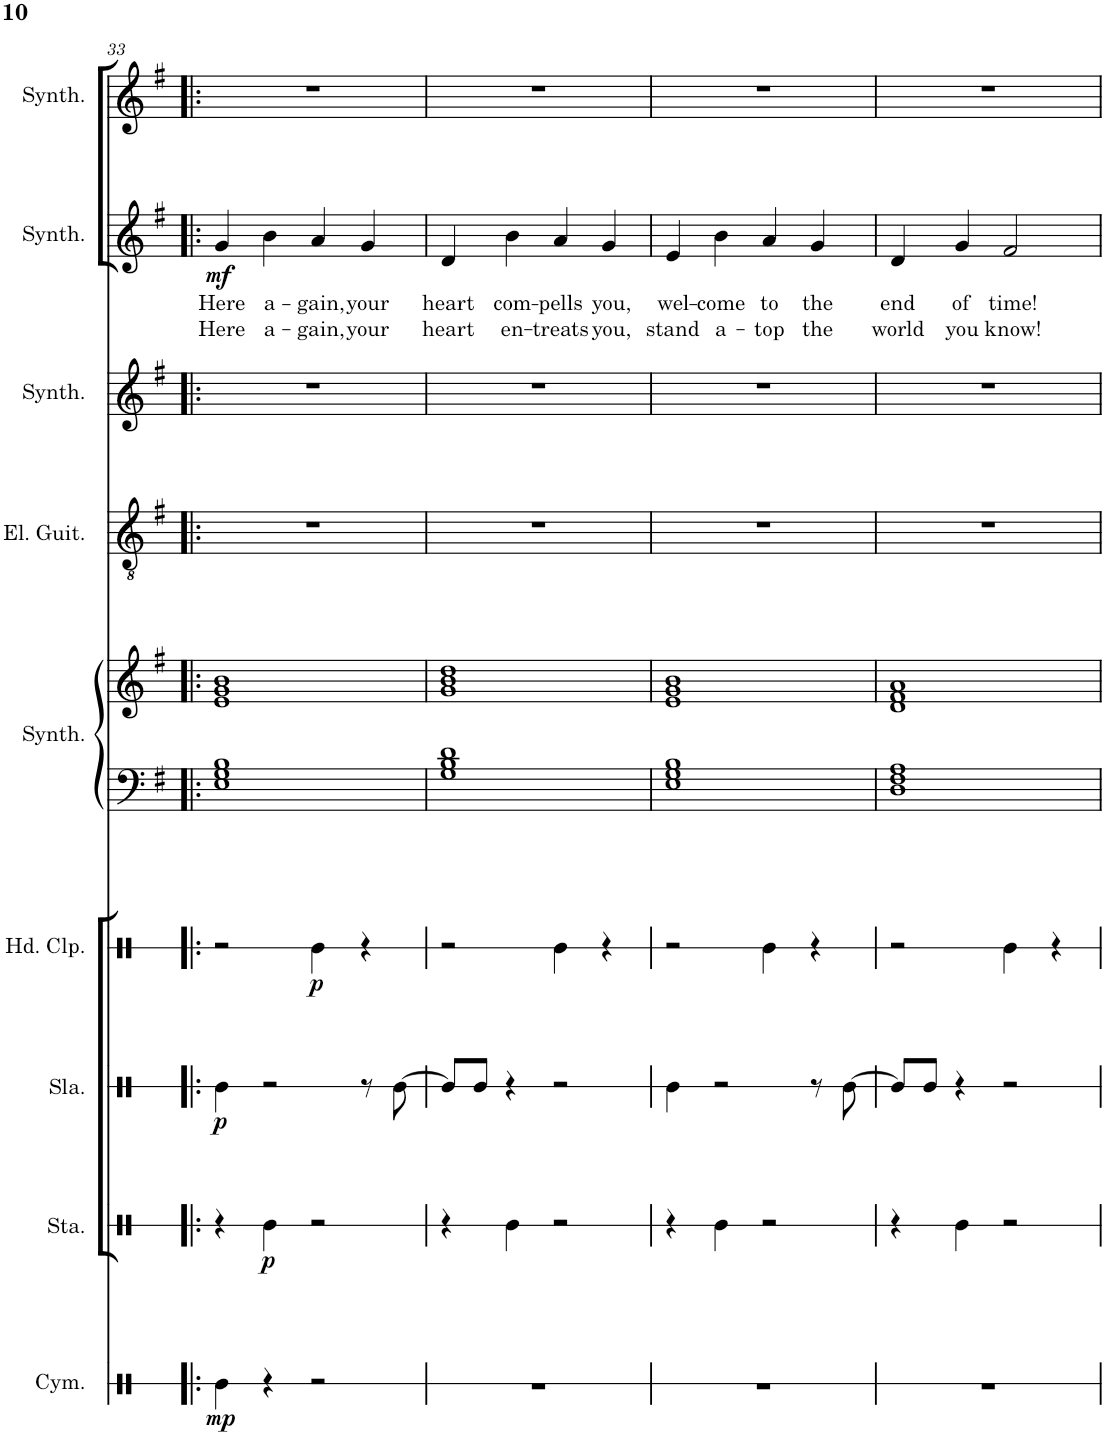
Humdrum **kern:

**kern	**dynam	**kern	**dynam	**kern	**dynam	**kern	**dynam	**kern	**kern	**kern	**kern	**kern	**text	**text	**dynam	**kern
*part9	*part9	*part8	*part8	*part7	*part7	*part6	*part6	*part5	*part5	*part4	*part3	*part2	*part2	*part2	*part2	*part1
*staff10	*staff10	*staff9	*staff9	*staff8	*staff8	*staff7	*staff7	*staff6	*staff5	*staff4	*staff3	*staff2	*staff2	*staff2	*staff2	*staff1
*I"Cymbal	*	*I"Stamp	*	*I"Slap	*	*I"Hand Clap	*	*I"Atmosphere Synthesizer	*	*I"Electric Guitar	*I"Pad Synthesizer	*I"Rain Synthesizer	*	*	*	*I"Square Synthesizer
*I'Cym.	*	*I'Sta.	*	*I'Sla.	*	*I'Hd. Clp.	*	*I'Synth.	*	*I'El. Guit.	*I'Synth.	*I'Synth.	*	*	*	*I'Synth.
!!LO:PB:g=z
*clefX	*	*clefX	*	*clefX	*	*clefX	*	*clefF4	*clefG2	*clefGv2	*clefG2	*clefG2	*	*	*	*clefG2
*k[]	*	*k[]	*	*k[]	*	*k[]	*	*k[f#]	*k[f#]	*k[f#]	*k[f#]	*k[f#]	*	*	*	*k[f#]
*M4/4	*	*M4/4	*	*M4/4	*	*M4/4	*	*M4/4	*M4/4	*M4/4	*M4/4	*M4/4	*	*	*	*M4/4
=33!|:	=33!|:	=33!|:	=33!|:	=33!|:	=33!|:	=33!|:	=33!|:	=33!|:	=33!|:	=33!|:	=33!|:	=33!|:	=33!|:	=33!|:	=33!|:	=33!|:
!	!LO:DY:b	!	!	!	!LO:DY:b	!	!	!	!	!	!	!	!LO:LY:b	!LO:LY:b	!LO:DY:b	!
4Re\	mp	4r	.	4Re\	p	2r	.	1E 1G 1B	1e 1g 1b	1r	1r	4g/	Here	Here	mf	1r
!	!	!	!LO:DY:b	!	!	!	!	!	!	!	!	!	!LO:LY:b	!LO:LY:b	!	!
4r	.	4Re\	p	2r	.	.	.	.	.	.	.	4b\	a-	a-	.	.
!	!	!	!	!	!	!	!LO:DY:b	!	!	!	!	!	!LO:LY:b	!LO:LY:b	!	!
2r	.	2r	.	.	.	4Re\	p	.	.	.	.	4a/	-gain,	-gain,	.	.
!	!	!	!	!	!	!	!	!	!	!	!	!	!LO:LY:b	!LO:LY:b	!	!
.	.	.	.	8r	.	4r	.	.	.	.	.	4g/	your	your	.	.
.	.	.	.	[8Re\	.	.	.	.	.	.	.	.	.	.	.	.
=34	=34	=34	=34	=34	=34	=34	=34	=34	=34	=34	=34	=34	=34	=34	=34	=34
!	!	!	!	!	!	!	!	!	!	!	!	!	!LO:LY:b	!LO:LY:b	!	!
1r	.	4r	.	8Re/L]	.	2r	.	1G 1B 1d	1g 1b 1dd	1r	1r	4d/	heart	heart	.	1r
.	.	.	.	8Re/J	.	.	.	.	.	.	.	.	.	.	.	.
!	!	!	!	!	!	!	!	!	!	!	!	!	!LO:LY:b	!LO:LY:b	!	!
.	.	4Re\	.	4r	.	.	.	.	.	.	.	4b\	com-	en-	.	.
!	!	!	!	!	!	!	!	!	!	!	!	!	!LO:LY:b	!LO:LY:b	!	!
.	.	2r	.	2r	.	4Re\	.	.	.	.	.	4a/	-pells	-treats	.	.
!	!	!	!	!	!	!	!	!	!	!	!	!	!LO:LY:b	!LO:LY:b	!	!
.	.	.	.	.	.	4r	.	.	.	.	.	4g/	you,	you,	.	.
=35	=35	=35	=35	=35	=35	=35	=35	=35	=35	=35	=35	=35	=35	=35	=35	=35
!	!	!	!	!	!	!	!	!	!	!	!	!	!LO:LY:b	!LO:LY:b	!	!
1r	.	4r	.	4Re\	.	2r	.	1E 1G 1B	1e 1g 1b	1r	1r	4e/	wel-	stand	.	1r
!	!	!	!	!	!	!	!	!	!	!	!	!	!LO:LY:b	!LO:LY:b	!	!
.	.	4Re\	.	2r	.	.	.	.	.	.	.	4b\	-come	a-	.	.
!	!	!	!	!	!	!	!	!	!	!	!	!	!LO:LY:b	!LO:LY:b	!	!
.	.	2r	.	.	.	4Re\	.	.	.	.	.	4a/	to	-top	.	.
!	!	!	!	!	!	!	!	!	!	!	!	!	!LO:LY:b	!LO:LY:b	!	!
.	.	.	.	8r	.	4r	.	.	.	.	.	4g/	the	the	.	.
.	.	.	.	[8Re\	.	.	.	.	.	.	.	.	.	.	.	.
=36	=36	=36	=36	=36	=36	=36	=36	=36	=36	=36	=36	=36	=36	=36	=36	=36
!	!	!	!	!	!	!	!	!	!	!	!	!	!LO:LY:b	!LO:LY:b	!	!
1r	.	4r	.	8Re/L]	.	2r	.	1D 1F# 1A	1d 1f# 1a	1r	1r	4d/	end	world	.	1r
.	.	.	.	8Re/J	.	.	.	.	.	.	.	.	.	.	.	.
!	!	!	!	!	!	!	!	!	!	!	!	!	!LO:LY:b	!LO:LY:b	!	!
.	.	4Re\	.	4r	.	.	.	.	.	.	.	4g/	of	you	.	.
!	!	!	!	!	!	!	!	!	!	!	!	!	!LO:LY:b	!LO:LY:b	!	!
.	.	2r	.	2r	.	4Re\	.	.	.	.	.	2f#/	time!	know!	.	.
.	.	.	.	.	.	4r	.	.	.	.	.	.	.	.	.	.
=	=	=	=	=	=	=	=	=	=	=	=	=	=	=	=	=
*-	*-	*-	*-	*-	*-	*-	*-	*-	*-	*-	*-	*-	*-	*-	*-	*-
